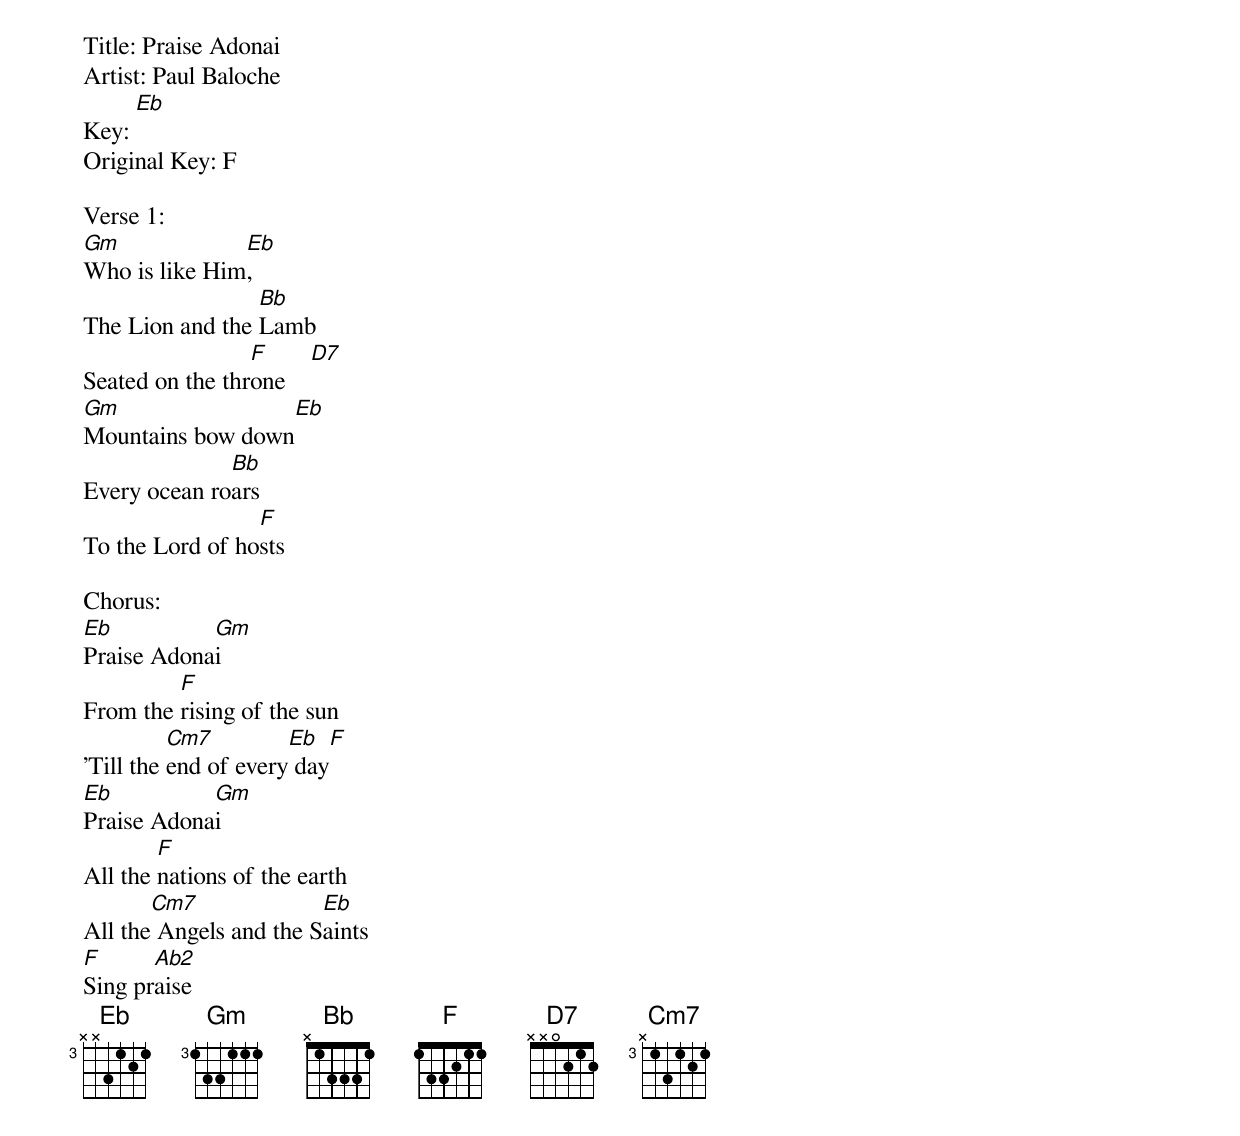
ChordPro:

Title: Praise Adonai
Artist: Paul Baloche
Key: [Eb]
Original Key: F

Verse 1:
[Gm]Who is like Him[Eb],
The Lion and the [Bb]Lamb
Seated on the thr[F]one    [D7]
[Gm]Mountains bow down[Eb]
Every ocean ro[Bb]ars
To the Lord of ho[F]sts

Chorus:
[Eb]Praise Adona[Gm]i
From the [F]rising of the sun
'Till the [Cm7]end of every[Eb] day[F]
[Eb]Praise Adona[Gm]i
All the [F]nations of the earth
All the[Cm7] Angels and the S[Eb]aints
[F]Sing pr[Ab2]aise
